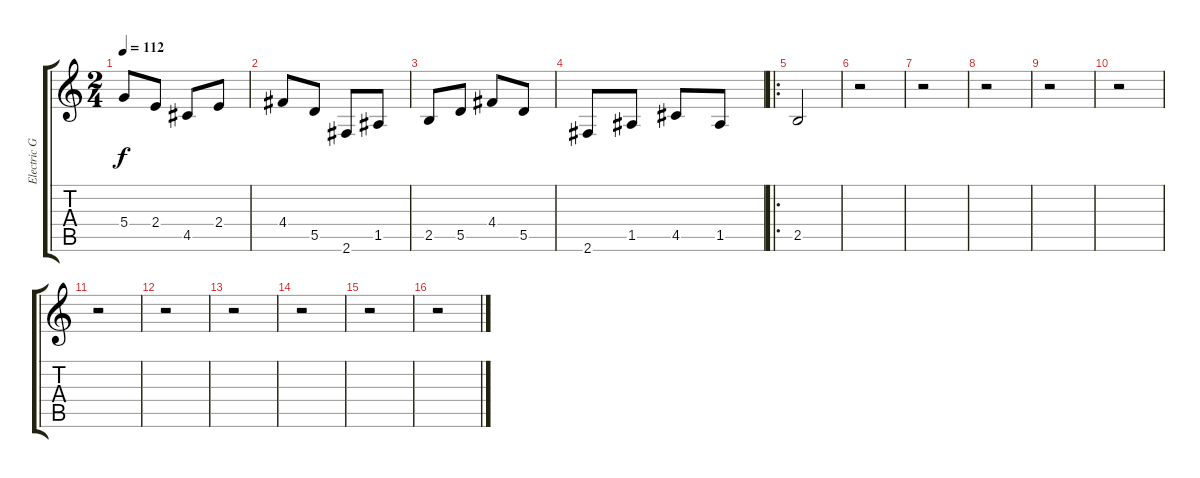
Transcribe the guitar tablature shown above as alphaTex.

\track ("Electric Guitar 4" "Electric G") {instrument electricguitarjazz}
\staff {score tabs}
\tuning (E4 B3 G3 D3 A2 E2) {hide}
\ts (2 4)
\tempo 112
\clef g2
\ks c
5.4.8{dy f} 2.4.8 4.5.8 2.4.8 |
4.4.8 5.5.8 2.6.8 1.5.8 |
2.5.8 5.5.8 4.4.8 5.5.8 |
2.6.8 1.5.8 4.5.8 1.5.8 |
\ro
2.5.2 |
r.2 |
r.2 |
r.2 |
r.2 |
r.2 |
r.2 |
r.2 |
r.2 |
r.2 |
r.2 |
r.2
